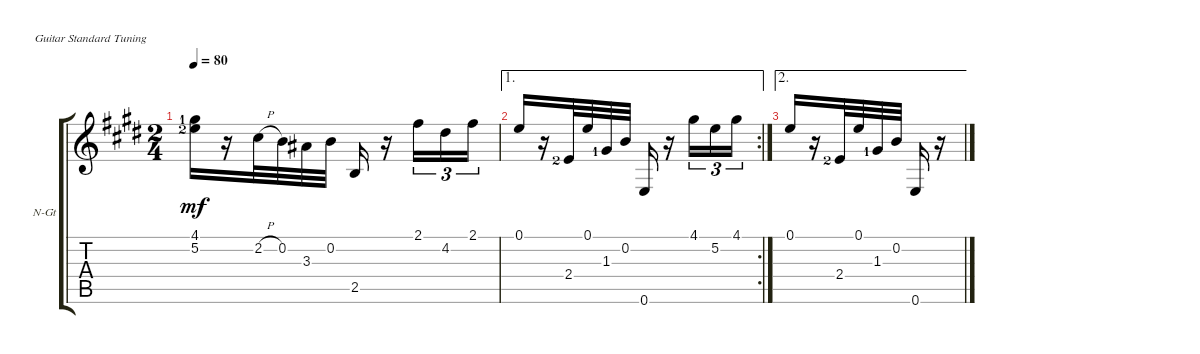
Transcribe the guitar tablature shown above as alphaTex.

\defaultSystemsLayout 4
\bracketExtendMode groupsimilarinstruments
\firstSystemTrackNameOrientation horizontal
\otherSystemsTrackNameOrientation horizontal
\track ("Nylon Guitar" "N-Gt") {instrument acousticguitarnylon}
\staff {score tabs}
\tuning (E4 B3 G3 D3 A2 E2)
\ts (2 4)
\tempo 80
\clef g2
\scale
0.38024
\ks e
(4.1{lf 2} 5.2{lf 3}).16{dy mf} r.16 2.2{h}.32 0.2.32 3.3.32 0.2.32 2.5.16 r.16 2.1.16{tu (3 2)} 4.2.16{tu (3 2)} 2.1.16{tu (3 2)} |
\ae 1
\rc 2
\scale
0.336826 0.1.16 r.16 2.4{lf 3}.32 0.1.32 1.3{lf 2}.32 0.2.32 0.6.16 r.16 4.1.16{tu (3 2)} 5.2.16{tu (3 2)} 4.1.16{tu (3 2)} |
\ae 2
0.1.16 r.16 2.4{lf 3}.32 0.1.32 1.3{lf 2}.32 0.2.32 0.6.16 r.16
